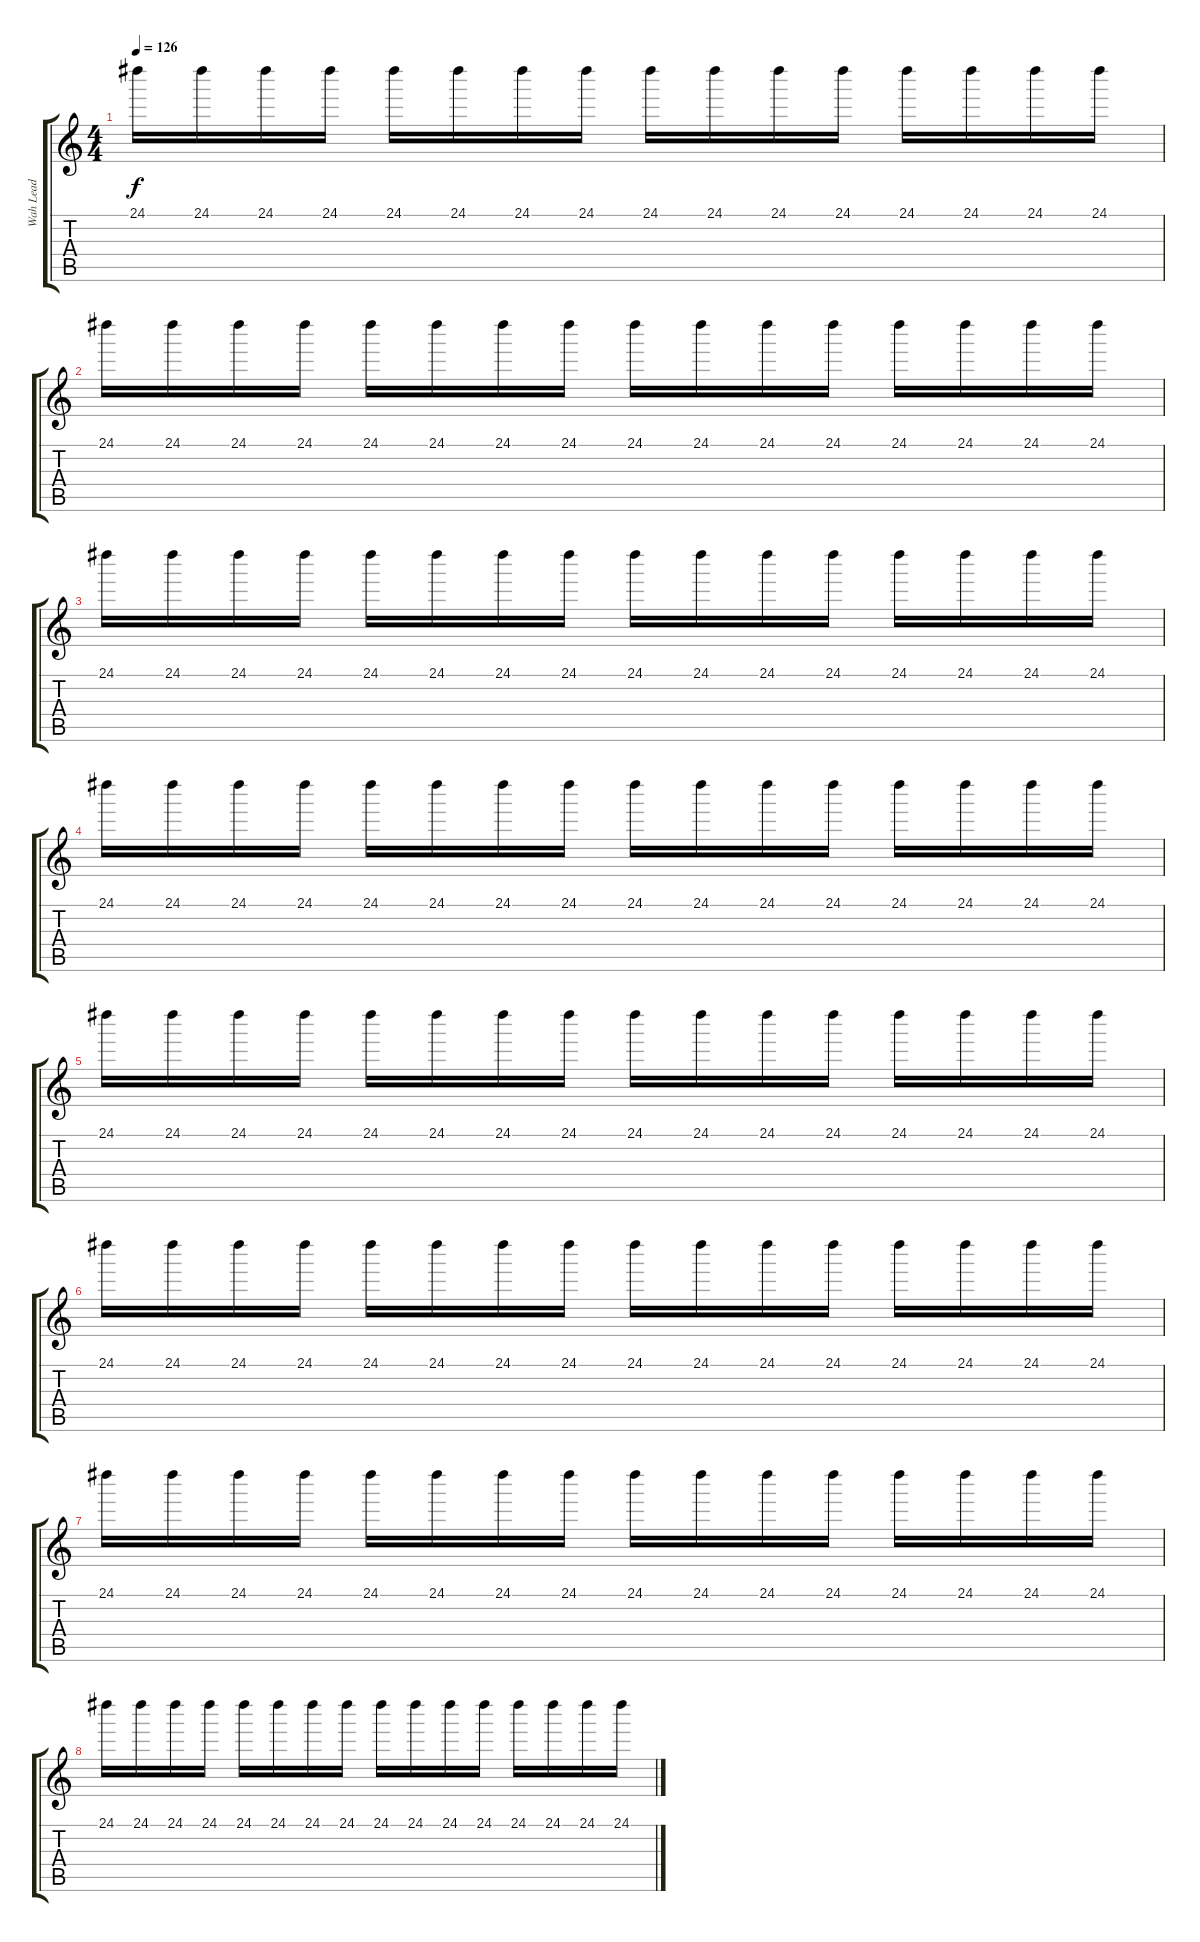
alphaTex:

\track ("Wah Lead" "Wah Lead") {instrument distortionguitar}
\staff {score tabs}
\tuning (Eb4 Bb3 Gb3 Db3 Ab2 Eb2) {hide}
\ts (4 4)
\tempo 126
\clef g2
\ks c
24.1.16{dy f} 24.1.16 24.1.16 24.1.16 24.1.16 24.1.16 24.1.16 24.1.16 24.1.16 24.1.16 24.1.16 24.1.16 24.1.16 24.1.16 24.1.16 24.1.16 |
24.1.16 24.1.16 24.1.16 24.1.16 24.1.16 24.1.16 24.1.16 24.1.16 24.1.16 24.1.16 24.1.16 24.1.16 24.1.16 24.1.16 24.1.16 24.1.16 |
24.1.16 24.1.16 24.1.16 24.1.16 24.1.16 24.1.16 24.1.16 24.1.16 24.1.16 24.1.16 24.1.16 24.1.16 24.1.16 24.1.16 24.1.16 24.1.16 |
24.1.16 24.1.16 24.1.16 24.1.16 24.1.16 24.1.16 24.1.16 24.1.16 24.1.16 24.1.16 24.1.16 24.1.16 24.1.16 24.1.16 24.1.16 24.1.16 |
24.1.16 24.1.16 24.1.16 24.1.16 24.1.16 24.1.16 24.1.16 24.1.16 24.1.16 24.1.16 24.1.16 24.1.16 24.1.16 24.1.16 24.1.16 24.1.16 |
24.1.16 24.1.16 24.1.16 24.1.16 24.1.16 24.1.16 24.1.16 24.1.16 24.1.16 24.1.16 24.1.16 24.1.16 24.1.16 24.1.16 24.1.16 24.1.16 |
24.1.16 24.1.16 24.1.16 24.1.16 24.1.16 24.1.16 24.1.16 24.1.16 24.1.16 24.1.16 24.1.16 24.1.16 24.1.16 24.1.16 24.1.16 24.1.16 |
24.1.16 24.1.16 24.1.16 24.1.16 24.1.16 24.1.16 24.1.16 24.1.16 24.1.16 24.1.16 24.1.16 24.1.16 24.1.16 24.1.16 24.1.16 24.1.16
